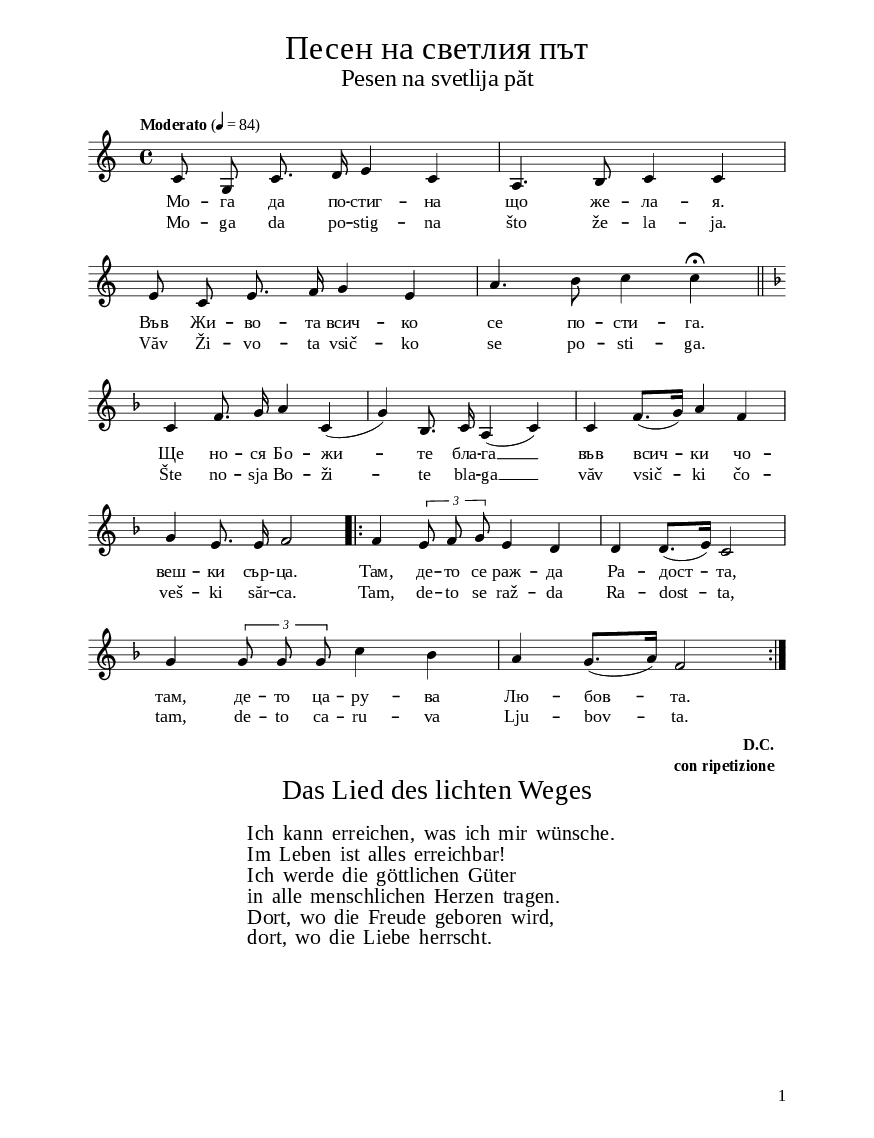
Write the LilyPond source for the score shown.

\version "2.24.2"

% include paper part and global functions
\include "include/globals.ily"

\bookpart {
  \label #'ref115
  \tocItem \markup "Песен на светлия път – Pesen na svetlija păt"
  \include "include/bookpart-paper.ily"
  \score {
    \include "include/score-layout.ily"



    \new Voice \relative c' {
      \clef treble
      \key c \major
      \time 4/4
      \tempoFunc "Moderato" 4 "84"
      \autoBeamOff
      c8 g8 c8. d16 e4 c4 | a4.  b8 c4 c4 | \break


      e8 c8 e8. f16   g4 e4 |  a4. b8  c4 c4 \fermata \bar "||" \break


      \key f \major c,4 f8. g16 a4 c,4 (| g'4) bes,8. c16  a4 ( c4 ) | c4 \autoBeamOn f8. ( g16 ) a4 f4 |  \break


      \autoBeamOff g4 e8. e16  f2 |

      \bar ".|:" f4  \tuplet 3/2  { e8 f8 g8 } e4 d4  | d4 \autoBeamOn d8. ( e16 ) c2 | \break

      g'4  \autoBeamOff \tuplet 3/2 { g8 g8 g8 } c4 bes4 | a4 g8. ( [a16] )  f2  \break
      \bar ":|."

    }

    \addlyrics {
      Мо  --  га   да
      по  --  стиг  --  на   що   же  --  ла  --  я.   Във   Жи  --  во
      --  та   всич  --  ко   се   по  --  сти  --  га.   Ще   но  --  ся
      Бо  --  жи --  те   бла  --  га __   във   всич  --  ки   чо
      --  веш  --  ки   "сър-"  --  ца.   Там,   де  --  то   се   раж  --
      да   Ра  --  дост  --  та,   там,   де  --  то   ца  --  ру  --
      ва   Лю  --  бов  --  та.
    }
    \addlyrics {
      Mo  --  ga   da
      po  --  stig  --  na   što   že  --  la  --  ja.   Văv   Ži  --  vo
      --  ta   vsič  --  ko   se   po  --  sti  --  ga.   Šte   no  --  sja
      Bo  --  ži --  te   bla  --  ga __  văv   vsič  --  ki   čo
      --  veš  --  ki   săr  --  ca.   Tam,   de  --  to   se   raž  --
      da   Ra  --  dost  --  ta,   tam,   de  --  to   ca  --  ru  --
      va   Lju  --  bov  --  ta.
    }

    \header {
      title = \titleFunc "Песен на светлия път" "Pesen na svetlija păt"
    }

    \midi{}
  } % score


  \markup \dc-two "D.C.""con ripetizione"



  % include foreign translation(s) of the song


  \version "2.24.1"

\markup \fill-line { \fontsize #deTitleFontSize "Das Lied des lichten Weges" }
\markup \null
\markup \null
\markup \fontsize #deCoupletFontSize {
  \hspace #14
  \override #`(baseline-skip . ,deCoupletBaselineSkip)

  \column {
  

\line { " "Ich kann erreichen, was ich mir wünsche.  }

\line { " "Im Leben ist alles erreichbar! }

\line { " "Ich werde die göttlichen Güter  }

\line { " "in alle menschlichen Herzen tragen. }

\line { " "Dort, wo die Freude geboren wird,  }

\line { " "dort, wo die Liebe herrscht. }

  }
}


} % bookpart
